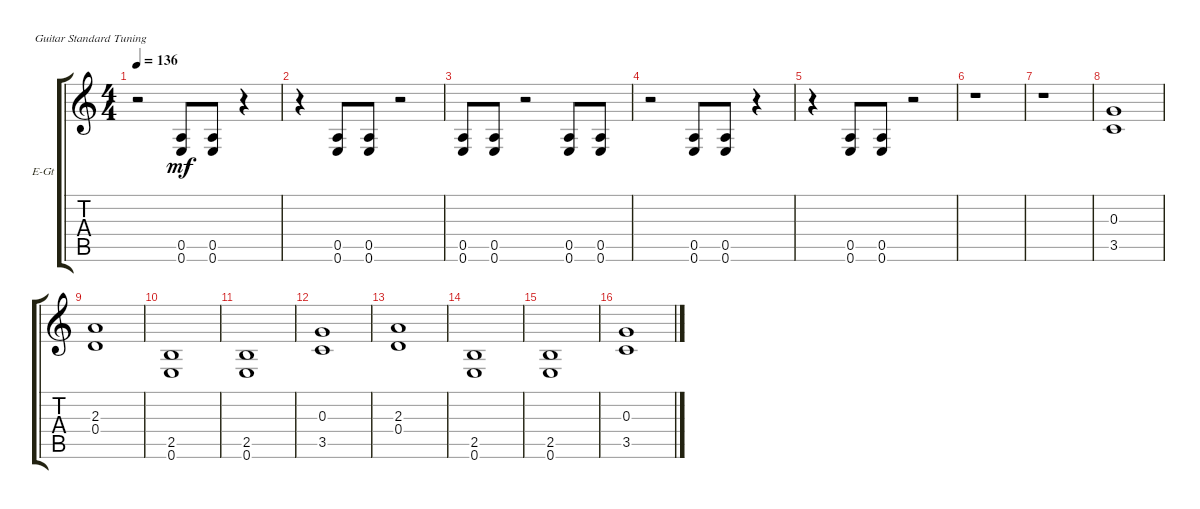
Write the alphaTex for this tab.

\bracketExtendMode groupsimilarinstruments
\firstSystemTrackNameOrientation horizontal
\otherSystemsTrackNameOrientation horizontal
\track ("rhythm guitar I" "E-Gt") {instrument electricguitarclean}
\staff {score tabs}
\tuning (E4 B3 G3 D3 A2 E2)
\ts (4 4)
\tempo 136
\clef g2
\ks c
r.2{dy mf} (0.5 0.6).8 (0.5 0.6).8 r.4 |
r.4 (0.5 0.6).8 (0.5 0.6).8 r.2 |
(0.5 0.6).8 (0.5 0.6).8 r.2 (0.5 0.6).8 (0.5 0.6).8 |
r.2 (0.5 0.6).8 (0.5 0.6).8 r.4 |
r.4 (0.5 0.6).8 (0.5 0.6).8 r.2 |
r.1 |
r.1 |
(0.3 3.5).1 |
(2.3 0.4).1 |
(2.5 0.6).1 |
(2.5 0.6).1 |
(0.3 3.5).1 |
(2.3 0.4).1 |
(2.5 0.6).1 |
(2.5 0.6).1 |
(0.3 3.5).1
